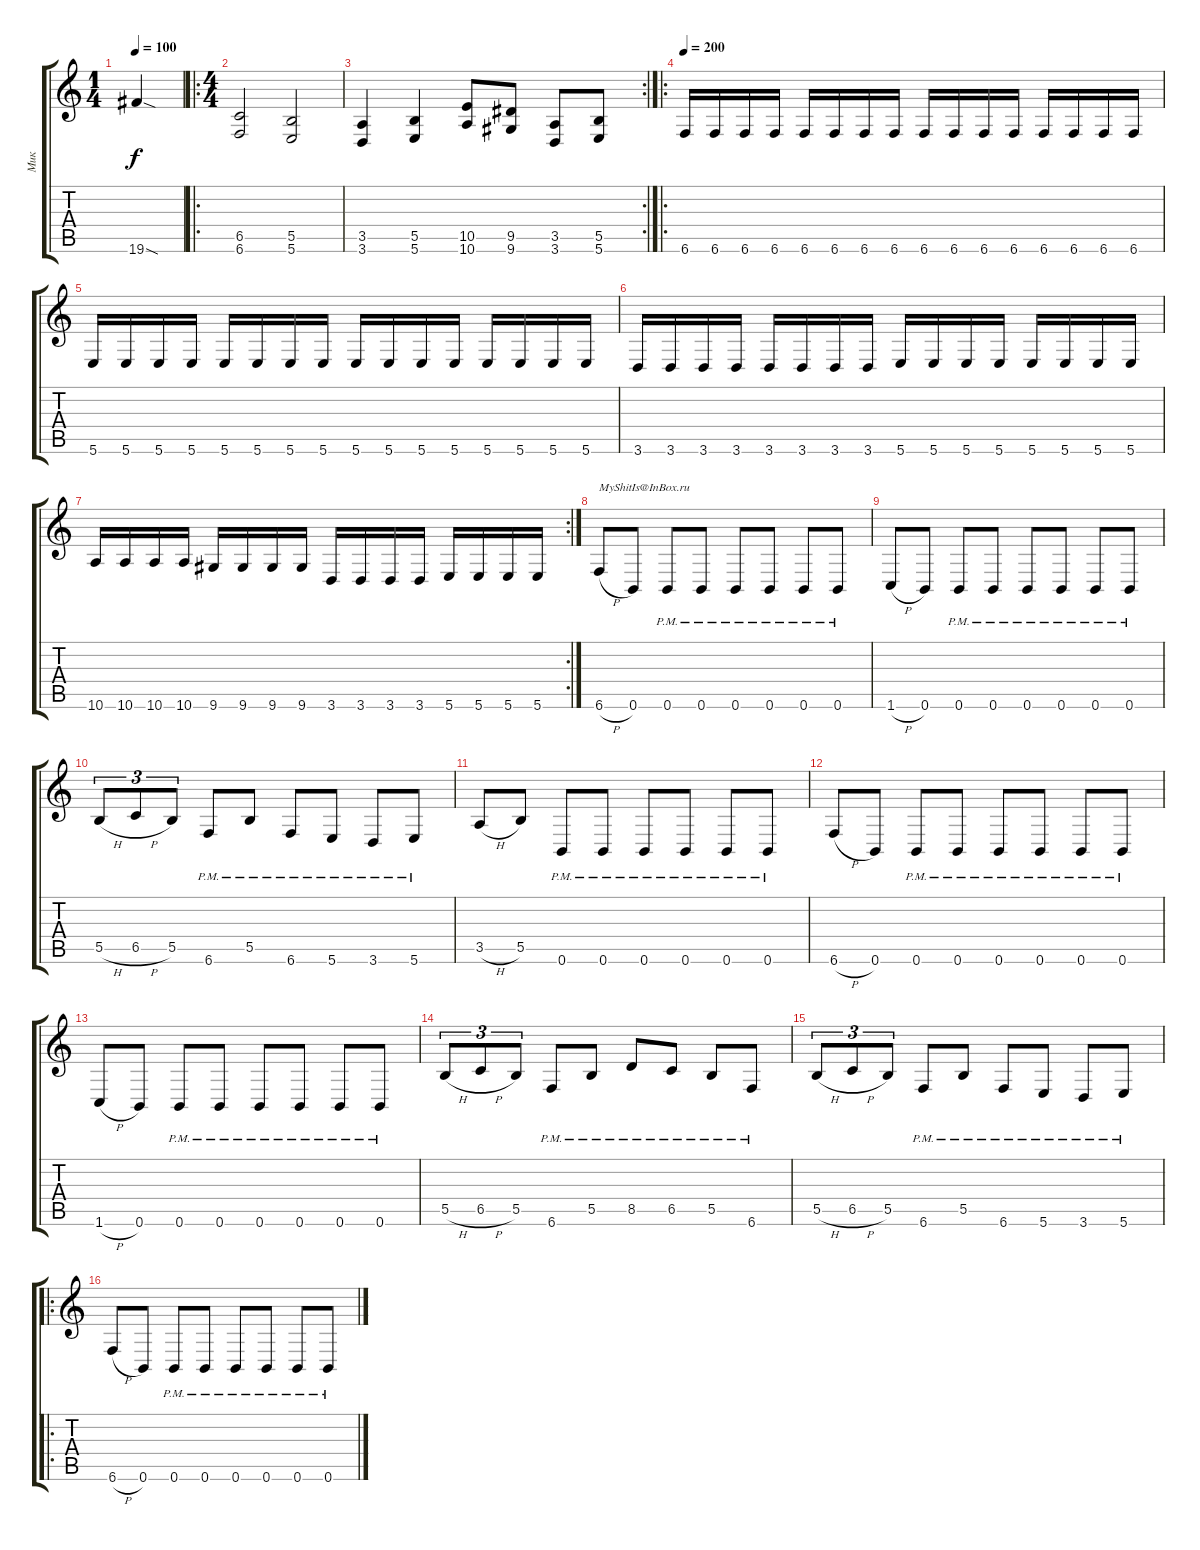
\track ("Мик" "Мик") {instrument distortionguitar}
\staff {score tabs}
\tuning (Db4 Ab3 E3 B2 Gb2 B1) {hide}
\ts (1 4)
\tempo 100
\clef g2
\ks c
19.6{sod}.4{dy f instrument distortionguitar} |
\ro
\ts (4 4)
(6.5 6.6).2 (5.5 5.6).2 |
\rc 2
(3.5 3.6).4 (5.5 5.6).4 (10.5 10.6).8 (9.5 9.6).8 (3.5 3.6).8 (5.5 5.6).8 |
\ro
\tempo 200
6.6.16 6.6.16 6.6.16 6.6.16 6.6.16 6.6.16 6.6.16 6.6.16 6.6.16 6.6.16 6.6.16 6.6.16 6.6.16 6.6.16 6.6.16 6.6.16 |
5.6.16 5.6.16 5.6.16 5.6.16 5.6.16 5.6.16 5.6.16 5.6.16 5.6.16 5.6.16 5.6.16 5.6.16 5.6.16 5.6.16 5.6.16 5.6.16 |
3.6.16 3.6.16 3.6.16 3.6.16 3.6.16 3.6.16 3.6.16 3.6.16 5.6.16 5.6.16 5.6.16 5.6.16 5.6.16 5.6.16 5.6.16 5.6.16 |
\rc 2
10.6.16 10.6.16 10.6.16 10.6.16 9.6.16 9.6.16 9.6.16 9.6.16 3.6.16 3.6.16 3.6.16 3.6.16 5.6.16 5.6.16 5.6.16 5.6.16 |
6.6{h}.8{txt "MyShitIs@InBox.ru"} 0.6.8 0.6{pm}.8 0.6{pm}.8 0.6{pm}.8 0.6{pm}.8 0.6{pm}.8 0.6{pm}.8 |
1.6{h}.8 0.6.8 0.6{pm}.8 0.6{pm}.8 0.6{pm}.8 0.6{pm}.8 0.6{pm}.8 0.6{pm}.8 |
5.5{h}.8{tu (3 2)} 6.5{h}.8{tu (3 2)} 5.5.8{tu (3 2)} 6.6{pm}.8 5.5{pm}.8 6.6{pm}.8 5.6{pm}.8 3.6{pm}.8 5.6{pm}.8 |
3.5{h}.8 5.5.8 0.6{pm}.8 0.6{pm}.8 0.6{pm}.8 0.6{pm}.8 0.6{pm}.8 0.6{pm}.8 |
6.6{h}.8 0.6.8 0.6{pm}.8 0.6{pm}.8 0.6{pm}.8 0.6{pm}.8 0.6{pm}.8 0.6{pm}.8 |
1.6{h}.8 0.6.8 0.6{pm}.8 0.6{pm}.8 0.6{pm}.8 0.6{pm}.8 0.6{pm}.8 0.6{pm}.8 |
5.5{h}.8{tu (3 2)} 6.5{h}.8{tu (3 2)} 5.5.8{tu (3 2)} 6.6{pm}.8 5.5{pm}.8 8.5{pm}.8 6.5{pm}.8 5.5{pm}.8 6.6{pm}.8 |
5.5{h}.8{tu (3 2)} 6.5{h}.8{tu (3 2)} 5.5.8{tu (3 2)} 6.6{pm}.8 5.5{pm}.8 6.6{pm}.8 5.6{pm}.8 3.6{pm}.8 5.6{pm}.8 |
\ro
6.6{h}.8 0.6.8 0.6{pm}.8 0.6{pm}.8 0.6{pm}.8 0.6{pm}.8 0.6{pm}.8 0.6{pm}.8
